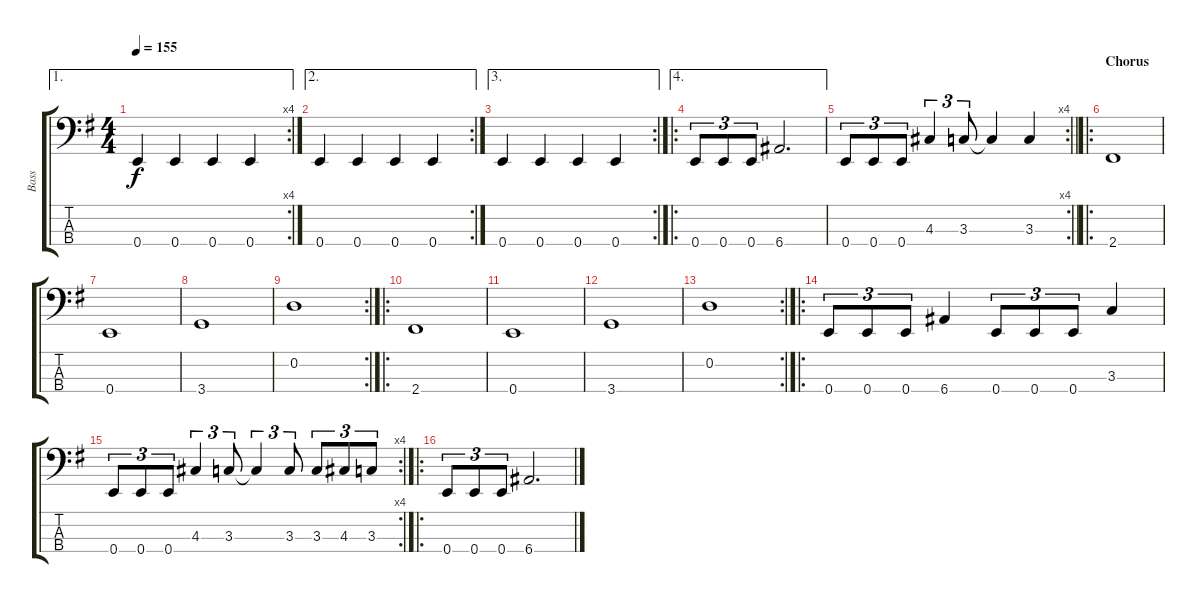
\track ("Bass" "Bass") {instrument electricbassfinger}
\staff {score tabs}
\tuning (G2 D2 A1 E1) {hide}
\ae 1
\rc 4
\ts (4 4)
\tempo 155
\clef f4
\ks eminor
0.4.4{dy f} 0.4.4 0.4.4 0.4.4 |
\ae 2
\rc 2
0.4.4 0.4.4 0.4.4 0.4.4 |
\ae 3
\rc 2
0.4.4 0.4.4 0.4.4 0.4.4 |
\ae 4
\ro
0.4.8{tu (3 2)} 0.4.8{tu (3 2)} 0.4.8{tu (3 2)} 6.4.2{d} |
\rc 4
\barLineRight lightlight
0.4.8{tu (3 2)} 0.4.8{tu (3 2)} 0.4.8{tu (3 2)} 4.3.4{tu (3 2)} 3.3.8{tu (3 2)} 3.3{t}.4 3.3.4 |
\ro
\section ("" "Chorus")
2.4.1 |
0.4.1 |
3.4.1 |
\rc 2
0.2.1 |
\ro
2.4.1 |
0.4.1 |
3.4.1 |
\rc 2
0.2.1 |
\ro
0.4.8{tu (3 2)} 0.4.8{tu (3 2)} 0.4.8{tu (3 2)} 6.4.4 0.4.8{tu (3 2)} 0.4.8{tu (3 2)} 0.4.8{tu (3 2)} 3.3.4 |
\rc 4
0.4.8{tu (3 2)} 0.4.8{tu (3 2)} 0.4.8{tu (3 2)} 4.3.4{tu (3 2)} 3.3.8{tu (3 2)} 3.3{t}.4{tu (3 2)} 3.3.8{tu (3 2)} 3.3.8{tu (3 2)} 4.3.8{tu (3 2)} 3.3.8{tu (3 2)} |
\ro
0.4.8{tu (3 2)} 0.4.8{tu (3 2)} 0.4.8{tu (3 2)} 6.4.2{d}
